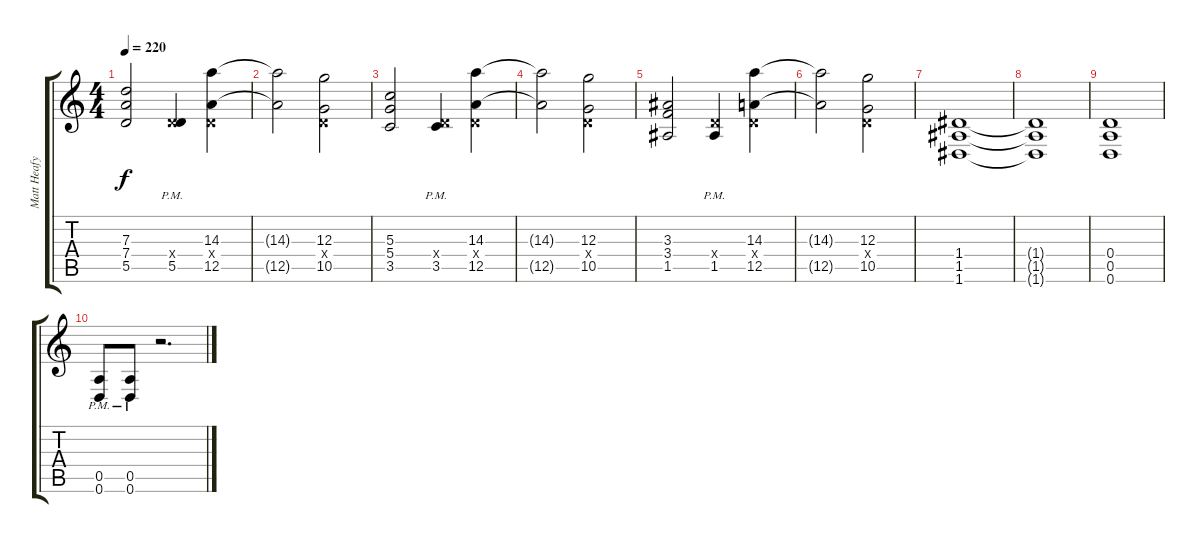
\track ("Matt Heafy" "Matt Heafy") {instrument distortionguitar}
\staff {score tabs}
\tuning (E4 B3 G3 D3 A2 D2) {hide}
\ts (4 4)
\tempo 220
\clef g2
\ks c
(7.3 7.4 5.5).2{dy f balance 8} (0.4{x} 5.5{pm}).4 (14.3 0.4{x} 12.5).4{balance 16} |
(14.3{t} 12.5{t}).2 (12.3 0.4{x} 10.5).2 |
(5.3 5.4 3.5).2{balance 8} (0.4{x} 3.5{pm}).4 (14.3 0.4{x} 12.5).4{balance 16} |
(14.3{t} 12.5{t}).2 (12.3 0.4{x} 10.5).2 |
(3.3 3.4 1.5).2{balance 8} (0.4{x} 1.5{pm}).4 (14.3 0.4{x} 12.5).4{balance 16} |
(14.3{t} 12.5{t}).2 (12.3 0.4{x} 10.5).2 |
(1.4 1.5 1.6).1 |
(1.4{t} 1.5{t} 1.6{t}).1 |
(0.4 0.5 0.6).1{balance 8} |
(0.5{pm} 0.6{pm}).8 (0.5{pm} 0.6{pm}).8 r.2{d}
